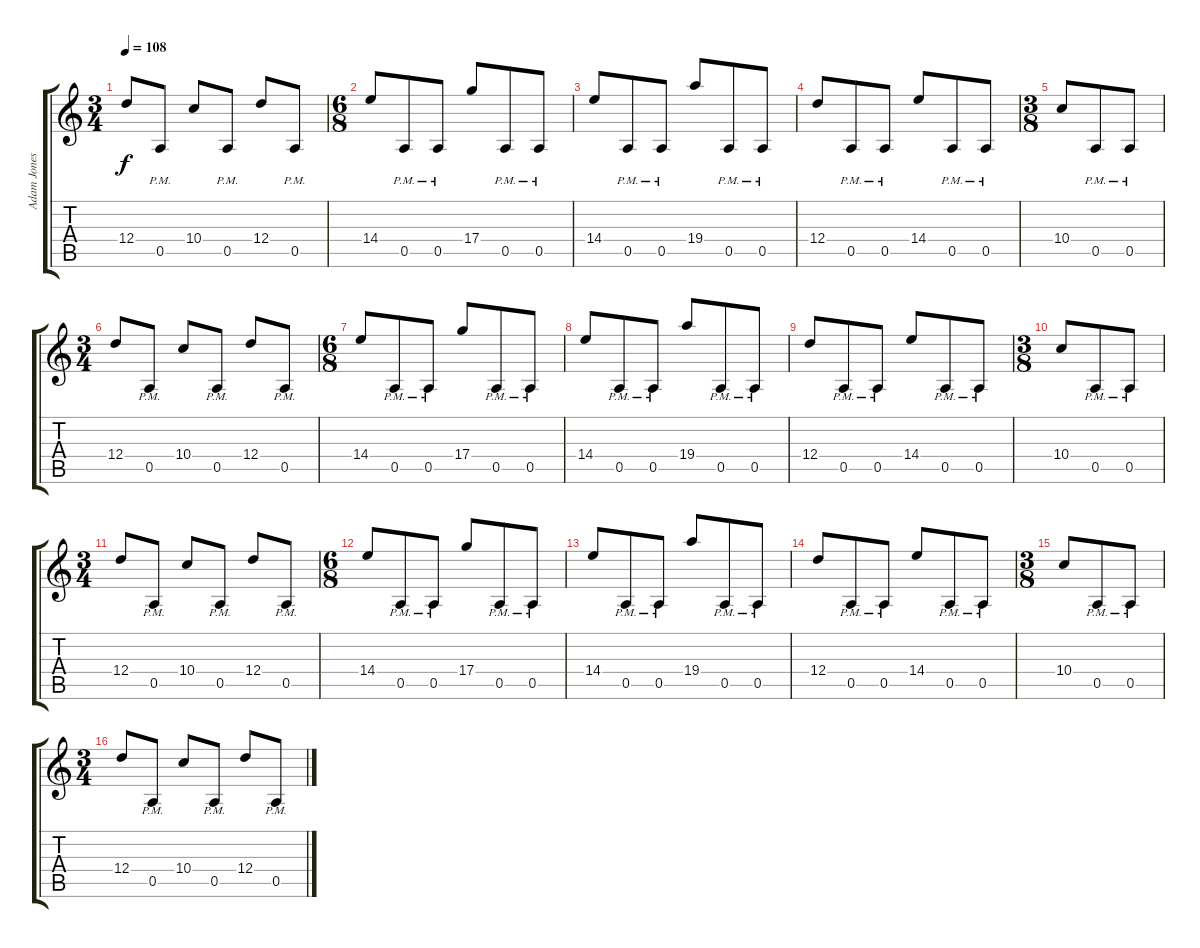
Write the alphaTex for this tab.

\track ("Adam Jones" "Adam Jones") {instrument overdrivenguitar}
\staff {score tabs}
\tuning (E4 B3 G3 D3 A2 D2) {hide}
\ts (3 4)
\tempo 108
\clef g2
\ks c
12.4.8{dy f} 0.5{pm}.8 10.4.8 0.5{pm}.8 12.4.8 0.5{pm}.8 |
\ts (6 8)
14.4.8 0.5{pm}.8 0.5{pm}.8 17.4.8 0.5{pm}.8 0.5{pm}.8 |
14.4.8 0.5{pm}.8 0.5{pm}.8 19.4.8 0.5{pm}.8 0.5{pm}.8 |
12.4.8 0.5{pm}.8 0.5{pm}.8 14.4.8 0.5{pm}.8 0.5{pm}.8 |
\ts (3 8)
10.4.8 0.5{pm}.8 0.5{pm}.8 |
\ts (3 4)
12.4.8 0.5{pm}.8 10.4.8 0.5{pm}.8 12.4.8 0.5{pm}.8 |
\ts (6 8)
14.4.8 0.5{pm}.8 0.5{pm}.8 17.4.8 0.5{pm}.8 0.5{pm}.8 |
14.4.8 0.5{pm}.8 0.5{pm}.8 19.4.8 0.5{pm}.8 0.5{pm}.8 |
12.4.8 0.5{pm}.8 0.5{pm}.8 14.4.8 0.5{pm}.8 0.5{pm}.8 |
\ts (3 8)
10.4.8 0.5{pm}.8 0.5{pm}.8 |
\ts (3 4)
12.4.8 0.5{pm}.8 10.4.8 0.5{pm}.8 12.4.8 0.5{pm}.8 |
\ts (6 8)
14.4.8 0.5{pm}.8 0.5{pm}.8 17.4.8 0.5{pm}.8 0.5{pm}.8 |
14.4.8 0.5{pm}.8 0.5{pm}.8 19.4.8 0.5{pm}.8 0.5{pm}.8 |
12.4.8 0.5{pm}.8 0.5{pm}.8 14.4.8 0.5{pm}.8 0.5{pm}.8 |
\ts (3 8)
10.4.8 0.5{pm}.8 0.5{pm}.8 |
\ts (3 4)
12.4.8 0.5{pm}.8 10.4.8 0.5{pm}.8 12.4.8 0.5{pm}.8
